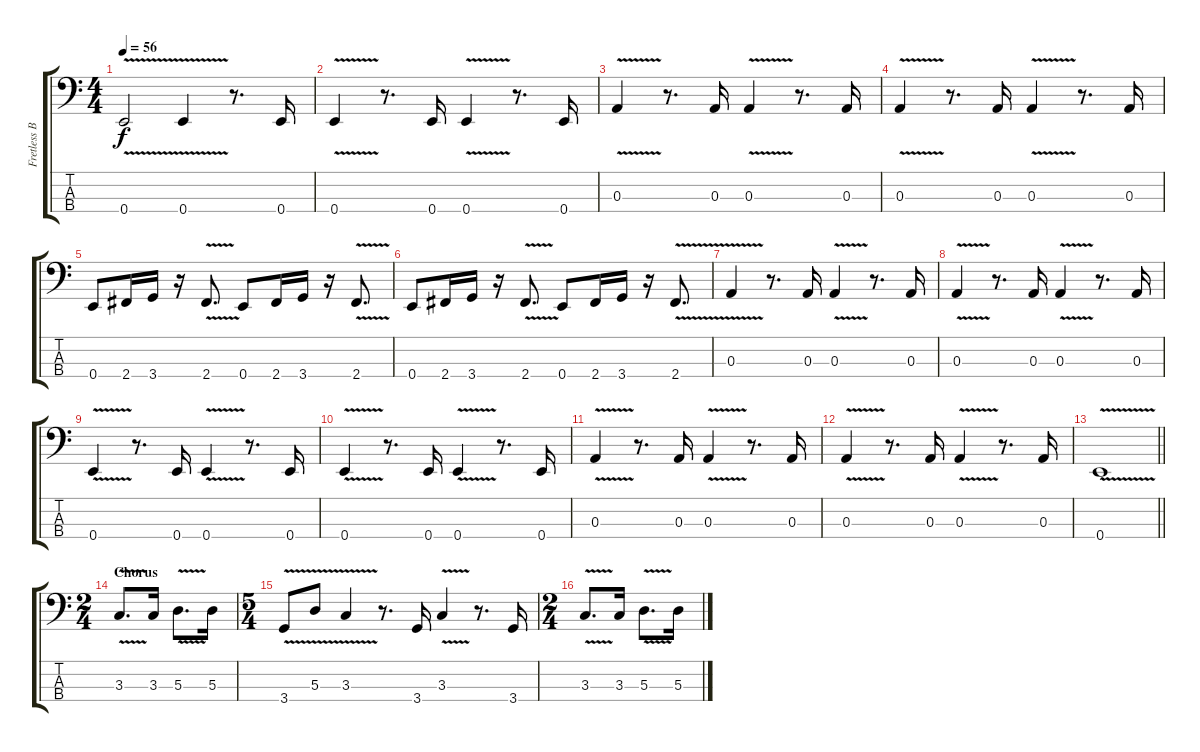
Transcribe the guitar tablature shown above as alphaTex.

\track ("Fretless Bass (Gilmour)" "Fretless B") {instrument fretlessbass}
\staff {score tabs}
\tuning (G2 D2 A1 E1) {hide}
\ts (4 4)
\tempo 56
\clef f4
\ks c
0.4{v}.2{dy f} 0.4{v}.4 r.8{d} 0.4.16 |
0.4{v}.4 r.8{d} 0.4.16 0.4{v}.4 r.8{d} 0.4.16 |
0.3{v}.4 r.8{d} 0.3.16 0.3{v}.4 r.8{d} 0.3.16 |
0.3{v}.4 r.8{d} 0.3.16 0.3{v}.4 r.8{d} 0.3.16 |
0.4.8 2.4.16 3.4.16 r.16 2.4{v}.8{d} 0.4.8 2.4.16 3.4.16 r.16 2.4{v}.8{d} |
0.4.8 2.4.16 3.4.16 r.16 2.4{v}.8{d} 0.4.8 2.4.16 3.4.16 r.16 2.4{v}.8{d} |
0.3{v}.4 r.8{d} 0.3.16 0.3{v}.4 r.8{d} 0.3.16 |
0.3{v}.4 r.8{d} 0.3.16 0.3{v}.4 r.8{d} 0.3.16 |
0.4{v}.4 r.8{d} 0.4.16 0.4{v}.4 r.8{d} 0.4.16 |
0.4{v}.4 r.8{d} 0.4.16 0.4{v}.4 r.8{d} 0.4.16 |
0.3{v}.4 r.8{d} 0.3.16 0.3{v}.4 r.8{d} 0.3.16 |
0.3{v}.4 r.8{d} 0.3.16 0.3{v}.4 r.8{d} 0.3.16 |
\barLineRight lightlight
0.4{v}.1 |
\ts (2 4)
\section ("" "Chorus")
3.3{v}.8{d} 3.3.16 5.3{v}.8{d} 5.3.16 |
\ts (5 4)
3.4{v}.8 5.3{v}.8 3.3{v}.4 r.8{d} 3.4.16 3.3{v}.4 r.8{d} 3.4.16 |
\ts (2 4)
3.3{v}.8{d} 3.3.16 5.3{v}.8{d} 5.3.16
